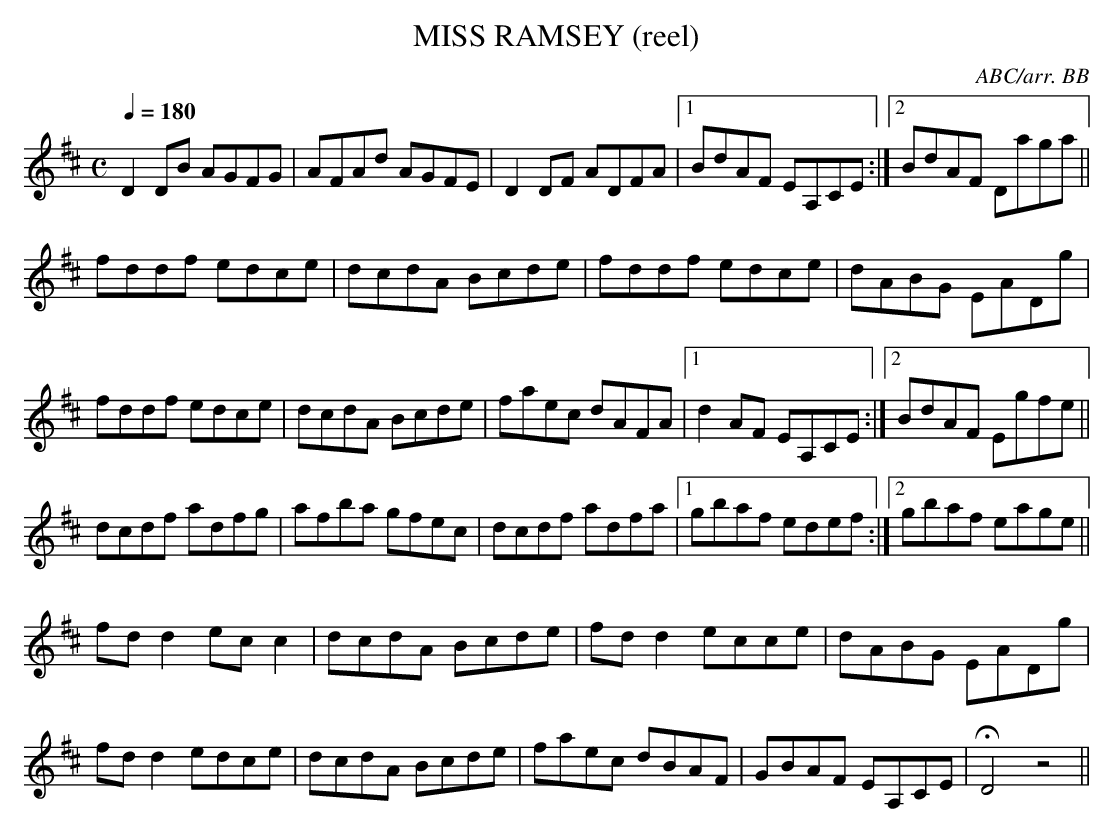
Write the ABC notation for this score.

X:1
T:MISS RAMSEY (reel)
C:ABC/arr. BB
				N:Different version from the one in CRE2 (182288)
Q:1/4=180
M:C
L:1/8
K:D
D2DB AGFG|AFAd AGFE|D2DF ADFA|1 BdAF EA,CE:|\
[2 BdAF Daga||
fddf edce|dcdA Bcde|fddf edce|dABG EADg|
fddf edce|dcdA Bcde|faec dAFA|1 d2AF EA,CE:|\
[2 BdAF Egfe||
dcdf adfg|afba gfec|dcdf adfa|1 gbaf edef:|\
[2 gbaf eage||
fdd2 ecc2|dcdA Bcde|fdd2 ecce|dABG EADg|
fdd2 edce|dcdA Bcde|faec dBAF|GBAF EA,CE |HD4z4||
